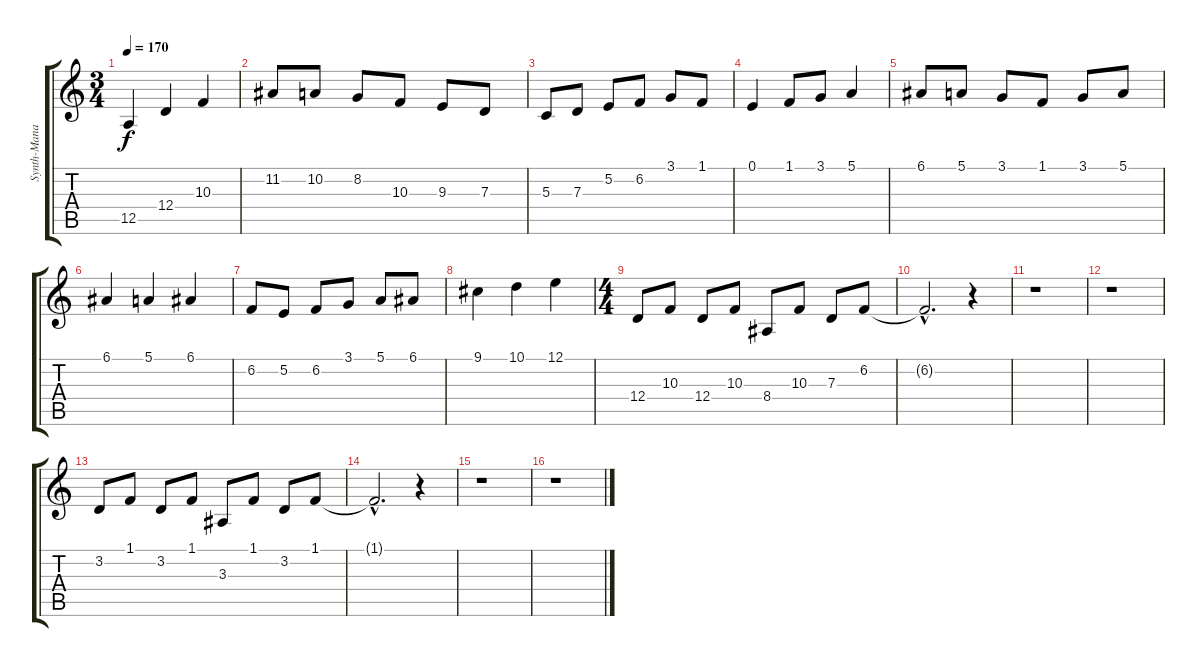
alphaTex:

\track ("Synth-Mana" "Synth-Mana") {instrument harpsichord}
\staff {score tabs}
\tuning (E4 B3 G3 D3 A2 E2) {hide}
\ts (3 4)
\tempo 170
\clef g2
\ks c
12.5.4{dy f} 12.4.4 10.3.4 |
11.2.8 10.2.8 8.2.8 10.3.8 9.3.8 7.3.8 |
5.3.8 7.3.8 5.2.8 6.2.8 3.1.8 1.1.8 |
0.1.4 1.1.8 3.1.8 5.1.4 |
6.1.8 5.1.8 3.1.8 1.1.8 3.1.8 5.1.8 |
6.1.4 5.1.4 6.1.4 |
6.2.8 5.2.8 6.2.8 3.1.8 5.1.8 6.1.8 |
9.1.4 10.1.4 12.1.4 |
\ts (4 4)
12.4.8 10.3.8 12.4.8 10.3.8 8.4.8 10.3.8 7.3.8 6.2.8 |
6.2{hac t}.2{d} r.4 |
r.1 |
r.1 |
3.2.8 1.1.8 3.2.8 1.1.8 3.3.8 1.1.8 3.2.8 1.1.8 |
1.1{hac t}.2{d} r.4 |
r.1 |
r.1
